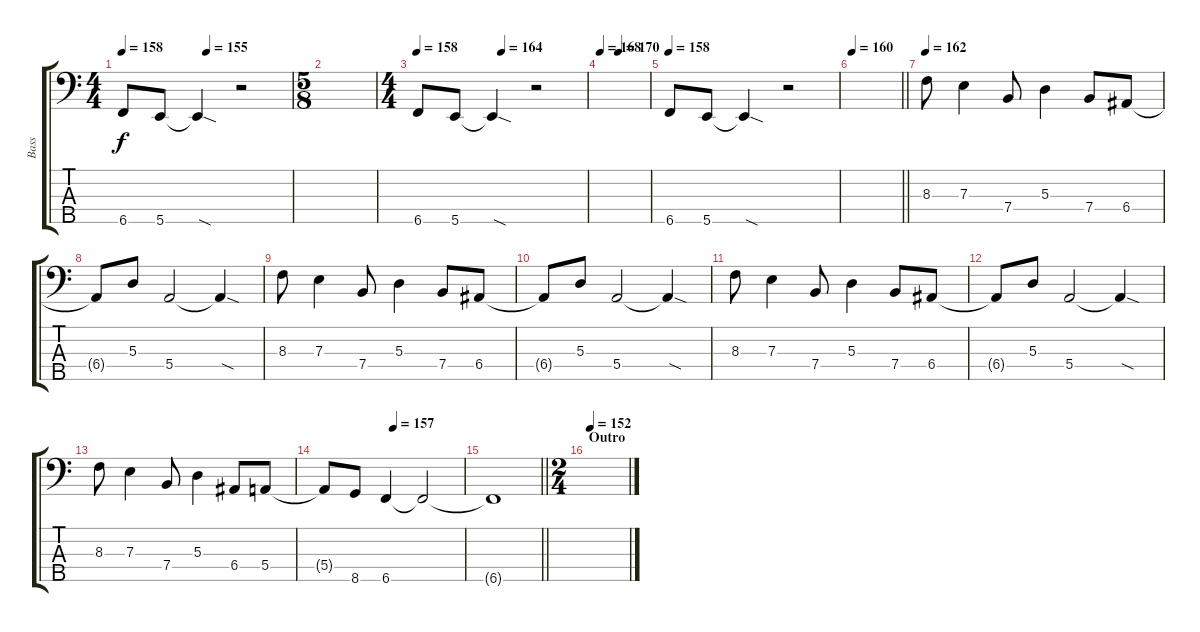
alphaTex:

\track ("Bass" "Bass") {instrument electricbassfinger}
\staff {score tabs}
\tuning (G2 D2 A1 E1 B0) {hide}
\ts (4 4)
\tempo 158
\tempo (155 0.5)
\clef f4
\ks c
6.5.8{dy f} 5.5.8 5.5{sod t}.4 r.2 |
\ts (5 8)
|
\ts (4 4)
\tempo 158
\tempo (164 0.5)
6.5.8 5.5.8 5.5{sod t}.4 r.2 |
\tempo 168
\tempo (170 0.375)
|
\tempo 158
6.5.8 5.5.8 5.5{sod t}.4 r.2 |
\tempo 160
\barLineRight lightlight
|
\section ("" "")
\tempo 162
8.3.8 7.3.4 7.4.8 5.3.4 7.4.8 6.4.8 |
6.4{t}.8 5.3.8 5.4.2 5.4{sod t}.4 |
8.3.8 7.3.4 7.4.8 5.3.4 7.4.8 6.4.8 |
6.4{t}.8 5.3.8 5.4.2 5.4{sod t}.4 |
8.3.8 7.3.4 7.4.8 5.3.4 7.4.8 6.4.8 |
6.4{t}.8 5.3.8 5.4.2 5.4{sod t}.4 |
8.3.8 7.3.4 7.4.8 5.3.4 6.4.8 5.4.8 |
\tempo (157 0.5)
5.4{t}.8 8.5.8 6.5.4 6.5{t}.2 |
\barLineRight lightlight
6.5{t}.1 |
\ts (2 4)
\section ("" "Outro")
\tempo (152 0.0625)
